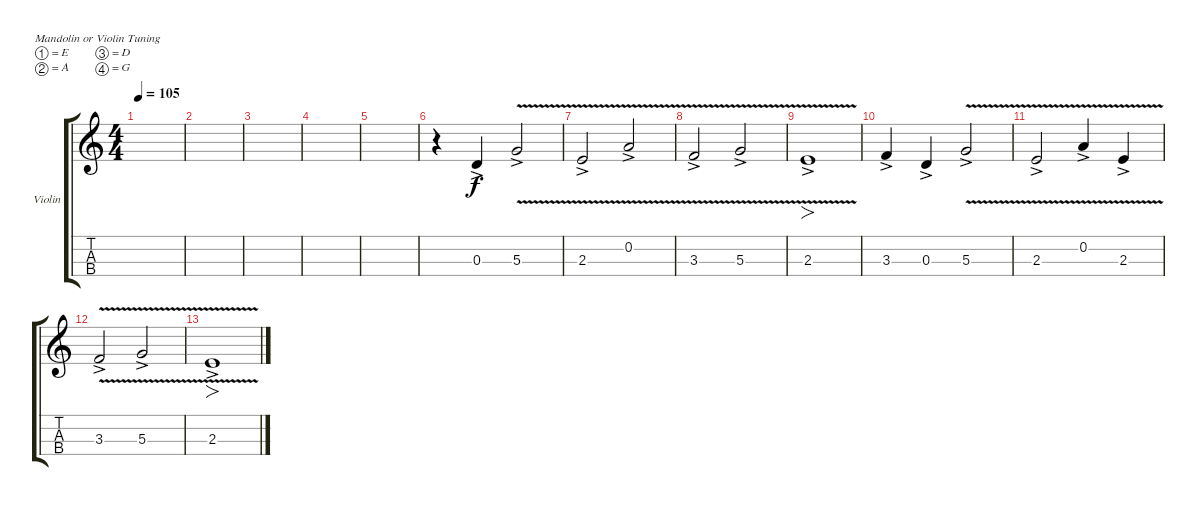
\bracketExtendMode groupsimilarinstruments
\firstSystemTrackNameOrientation horizontal
\otherSystemsTrackNameOrientation horizontal
\track ("Violin" "Violin") {instrument violin}
\staff {score tabs}
\tuning (E5 A4 D4 G3)
\ts (4 4)
\beaming (8 2 2 2 2)
\tempo 105
\clef g2
\ks c
|
\scale
0.485477 |
\scale
0.257261 |
\scale
0.257261 |
\scale
0.333333 |
\scale
0.333333 r.4 0.3{ac}.4 5.3{v ac}.2 |
\scale
0.333333 2.3{v ac}.2 0.2{v ac}.2 |
\scale
0.333333 3.3{v ac}.2 5.3{v ac}.2 |
\scale
0.333333 2.3{v ac}.1{fo} |
\scale
0.333333 3.3{ac}.4 0.3{ac}.4 5.3{v ac}.2 |
\scale
0.333333 2.3{v ac}.2 0.2{v ac}.4 2.3{v ac}.4 |
\scale
0.333333 3.3{v ac}.2 5.3{v ac}.2 |
\scale
0.333333 2.3{v ac}.1{fo} |
\scale
0.333333 |
\scale
0.333333 |
\scale
0.333333
